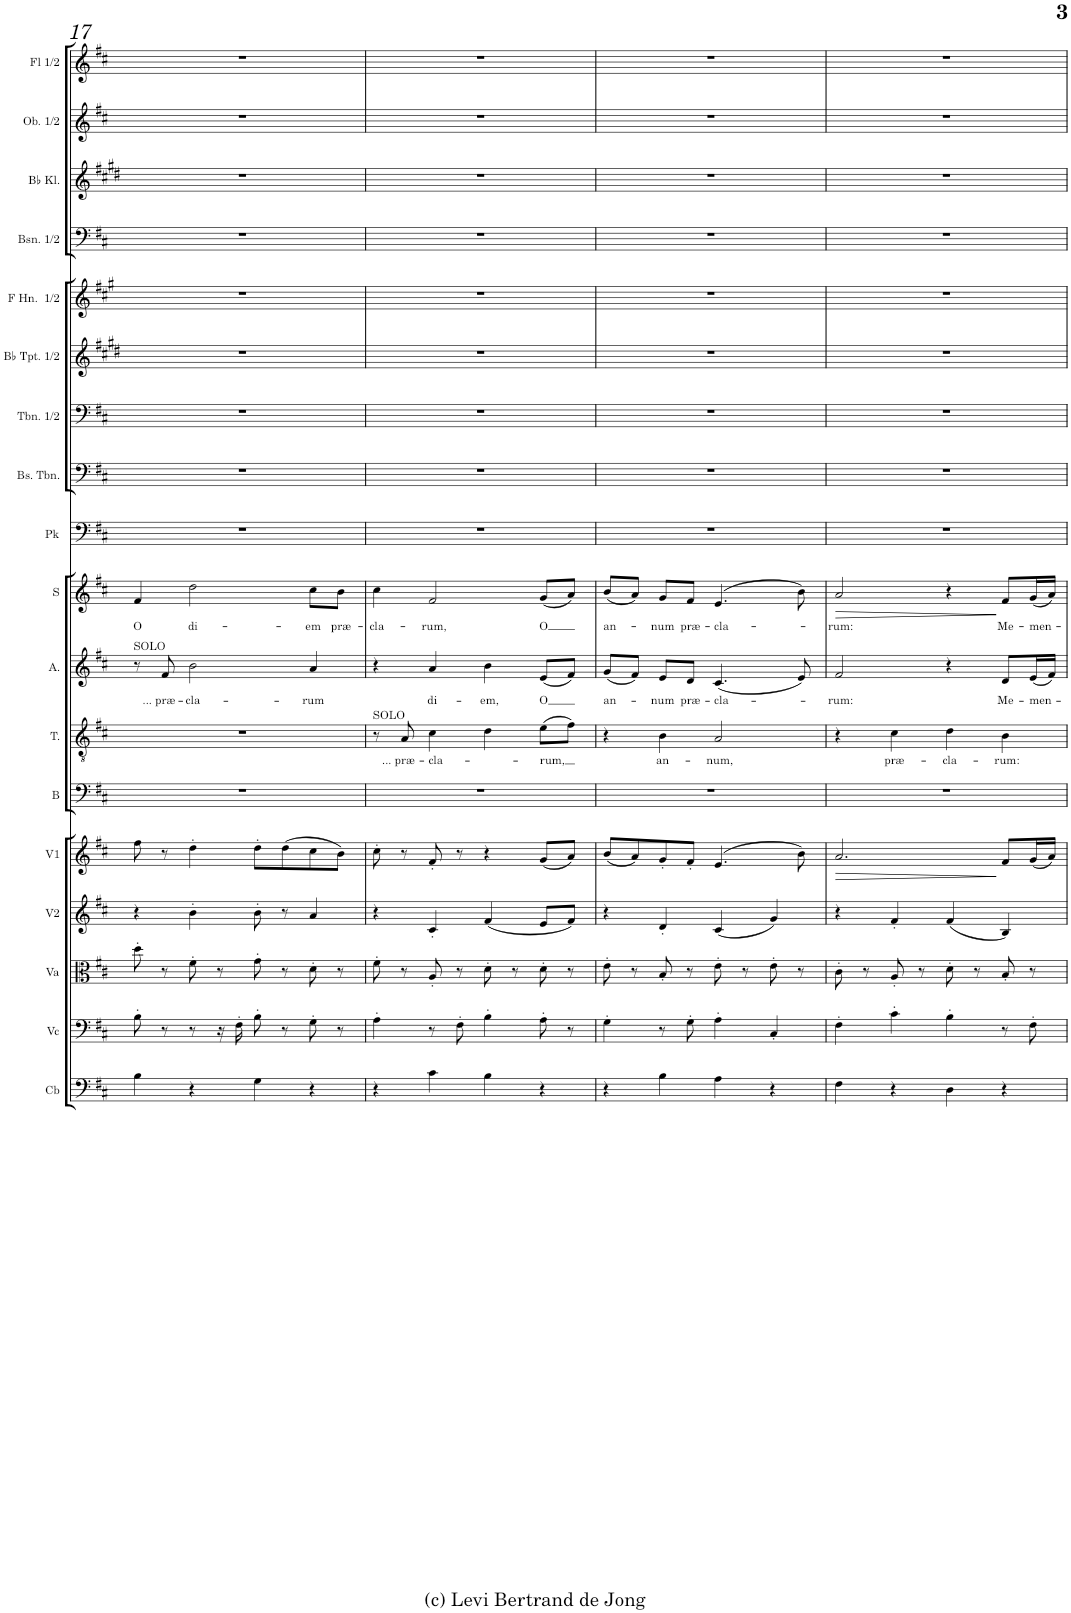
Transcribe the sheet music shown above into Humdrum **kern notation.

**kern	**kern	**kern	**kern	**kern	**dynam	**kern	**kern	**text	**kern	**text	**kern	**text	**dynam	**kern	**kern	**kern	**kern	**kern	**kern	**kern	**kern	**kern
*part18	*part17	*part16	*part15	*part14	*part14	*part13	*part12	*part12	*part11	*part11	*part10	*part10	*part10	*part9	*part8	*part7	*part6	*part5	*part4	*part3	*part2	*part1
*staff18	*staff17	*staff16	*staff15	*staff14	*staff14	*staff13	*staff12	*staff12	*staff11	*staff11	*staff10	*staff10	*staff10	*staff9	*staff8	*staff7	*staff6	*staff5	*staff4	*staff3	*staff2	*staff1
*I"Contrabasses	*I"Violoncellos	*I"Violas	*I"Violins 2	*I"Violins 1	*	*I"Bas	*I"Tenor	*	*I"Alt	*	*I"Sopraan	*	*	*I"Pauken	*I"Bas-trombone	*I"Trombone 1/2	*I"Trompet Bb 1/2	*I"F Horn 1/2	*I"Bassoon 1/2	*I"Klarinet in Bb	*I"Oboe 1/2	*I"Flute 1/2
*I'Cb	*I'Vc	*I'Va	*I'V2	*I'V1	*	*I'B	*I'T.	*	*I'A.	*	*I'S	*	*	*I'Pk	*I'Bs. Tbn.	*I'Tbn. 1/2	*	*I'F Hn.  1/2	*I'Bsn. 1/2	*	*I'Ob. 1/2	*I'Fl 1/2
!!LO:PB:g=z
*clefF4	*clefF4	*clefC3	*clefG2	*clefG2	*	*clefF4	*clefGv2	*	*clefG2	*	*clefG2	*	*	*clefF4	*clefF4	*clefF4	*clefG2	*clefG2	*clefF4	*clefG2	*clefG2	*clefG2
*Trd7c12	*	*	*	*	*	*	*	*	*	*	*	*	*	*	*	*	*Trd1c2	*Trd4c7	*	*Trd1c2	*	*
*k[f#c#]	*k[f#c#]	*k[f#c#]	*k[f#c#]	*k[f#c#]	*	*k[f#c#]	*k[f#c#]	*	*k[f#c#]	*	*k[f#c#]	*	*	*k[f#c#]	*k[f#c#]	*k[f#c#]	*k[f#c#g#d#]	*k[f#c#g#]	*k[f#c#]	*k[f#c#g#d#]	*k[f#c#]	*k[f#c#]
*M4/4	*M4/4	*M4/4	*M4/4	*M4/4	*	*M4/4	*M4/4	*	*M4/4	*	*M4/4	*	*	*M4/4	*M4/4	*M4/4	*M4/4	*M4/4	*M4/4	*M4/4	*M4/4	*M4/4
=17	=17	=17	=17	=17	=17	=17	=17	=17	=17	=17	=17	=17	=17	=17	=17	=17	=17	=17	=17	=17	=17	=17
!	!	!	!	!	!	!	!	!	!LO:TX:a:t=SOLO	!	!	!	!	!	!	!	!	!	!	!	!	!
!	!	!	!	!	!	!	!	!	!	!	!	!LO:LY:b	!	!	!	!	!	!	!	!	!	!
4B\	8B'\	8dd'\	4r	8ff#\	.	1r	1r	.	8r	.	4f#/	O	.	1r	1r	1r	1r	1r	1r	1r	1r	1r
!	!	!	!	!	!	!	!	!	!	!LO:LY:b	!	!	!	!	!	!	!	!	!	!	!	!
.	8r	8r	.	8r	.	.	.	.	8f#/	... præ-	.	.	.	.	.	.	.	.	.	.	.	.
!	!	!	!	!	!	!	!	!	!	!LO:LY:b	!	!LO:LY:b	!	!	!	!	!	!	!	!	!	!
4r	8r	8f#'\	4b'\	4dd'\	.	.	.	.	2b\	-cla-	2dd\	di-	.	.	.	.	.	.	.	.	.	.
.	16r	8r	.	.	.	.	.	.	.	.	.	.	.	.	.	.	.	.	.	.	.	.
.	16F#'\	.	.	.	.	.	.	.	.	.	.	.	.	.	.	.	.	.	.	.	.	.
4G\	8B'\	8g'\	8b'\	8dd'\L	.	.	.	.	.	.	.	.	.	.	.	.	.	.	.	.	.	.
.	8r	8r	8r	(>8dd\	.	.	.	.	.	.	.	.	.	.	.	.	.	.	.	.	.	.
!	!	!	!	!	!	!	!	!	!	!LO:LY:b	!	!LO:LY:b	!	!	!	!	!	!	!	!	!	!
4r	8G'\	8d'\	4a/	8cc#\	.	.	.	.	4a/	-rum	8cc#\L	-em	.	.	.	.	.	.	.	.	.	.
!	!	!	!	!	!	!	!	!	!	!	!	!LO:LY:b	!	!	!	!	!	!	!	!	!	!
.	8r	8r	.	8b\J)	.	.	.	.	.	.	8b\J	præ-	.	.	.	.	.	.	.	.	.	.
=18	=18	=18	=18	=18	=18	=18	=18	=18	=18	=18	=18	=18	=18	=18	=18	=18	=18	=18	=18	=18	=18	=18
!	!	!	!	!	!	!	!LO:TX:a:t=SOLO	!	!	!	!	!	!	!	!	!	!	!	!	!	!	!
!	!	!	!	!	!	!	!	!	!	!	!	!LO:LY:b	!	!	!	!	!	!	!	!	!	!
4r	4A'\	8f#'\	4r	8cc#'\	.	1r	8r	.	4r	.	4cc#\	-cla-	.	1r	1r	1r	1r	1r	1r	1r	1r	1r
!	!	!	!	!	!	!	!	!LO:LY:b	!	!	!	!	!	!	!	!	!	!	!	!	!	!
.	.	8r	.	8r	.	.	8A/	... præ-	.	.	.	.	.	.	.	.	.	.	.	.	.	.
!	!	!	!	!	!	!	!	!LO:LY:b	!	!LO:LY:b	!	!LO:LY:b	!	!	!	!	!	!	!	!	!	!
4c#\	8r	8A'/	4c#'/	8f#'/	.	.	4c#\	-cla-	4a/	di-	2f#/	-rum,	.	.	.	.	.	.	.	.	.	.
.	8F#'\	8r	.	8r	.	.	.	.	.	.	.	.	.	.	.	.	.	.	.	.	.	.
!	!	!	!	!	!	!	!	!	!	!LO:LY:b	!	!	!	!	!	!	!	!	!	!	!	!
4B\	4B'\	8d'\	(<4f#/	4r	.	.	4d\	.	4b\	-em,	.	.	.	.	.	.	.	.	.	.	.	.
.	.	8r	.	.	.	.	.	.	.	.	.	.	.	.	.	.	.	.	.	.	.	.
!	!	!	!	!	!	!	!	!LO:LY:b	!	!LO:LY:b	!	!LO:LY:b	!	!	!	!	!	!	!	!	!	!
4r	8A'\	8d'\	8e/L	(<8g/L	.	.	(>8e\L	-rum,	(<8e/L	O	(<8g/L	O	.	.	.	.	.	.	.	.	.	.
.	8r	8r	8f#/J)	8a/J)	.	.	8f#\J)	.	8f#/J)	.	8a/J)	.	.	.	.	.	.	.	.	.	.	.
=19	=19	=19	=19	=19	=19	=19	=19	=19	=19	=19	=19	=19	=19	=19	=19	=19	=19	=19	=19	=19	=19	=19
!	!	!	!	!	!	!	!	!	!	!LO:LY:b	!	!LO:LY:b	!	!	!	!	!	!	!	!	!	!
4r	4G'\	8e'\	4r	(<8b/L	.	1r	4r	.	(<8g/L	an-	(<8b/L	an-	.	1r	1r	1r	1r	1r	1r	1r	1r	1r
.	.	8r	.	8a/)	.	.	.	.	8f#/J)	.	8a/J)	.	.	.	.	.	.	.	.	.	.	.
!	!	!	!	!	!	!	!	!LO:LY:b	!	!LO:LY:b	!	!LO:LY:b	!	!	!	!	!	!	!	!	!	!
4B\	8r	8B'/	4d'/	8g'/	.	.	4B\	an-	8e/L	-num	8g/L	-num	.	.	.	.	.	.	.	.	.	.
!	!	!	!	!	!	!	!	!	!	!LO:LY:b	!	!LO:LY:b	!	!	!	!	!	!	!	!	!	!
.	8G'\	8r	.	8f#'/J	.	.	.	.	8d/J	præ-	8f#/J	præ-	.	.	.	.	.	.	.	.	.	.
!	!	!	!	!	!	!	!	!LO:LY:b	!	!LO:LY:b	!	!LO:LY:b	!	!	!	!	!	!	!	!	!	!
4A\	4A'\	8e'\	(<4c#/	(>4.e/	.	.	2A/	-num,	(<4.c#/	-cla-	(>4.e/	-cla-	.	.	.	.	.	.	.	.	.	.
.	.	8r	.	.	.	.	.	.	.	.	.	.	.	.	.	.	.	.	.	.	.	.
4r	4C#'/	8e'\	4g/)	.	.	.	.	.	.	.	.	.	.	.	.	.	.	.	.	.	.	.
.	.	8r	.	8b\)	.	.	.	.	8e/)	.	8b\)	.	.	.	.	.	.	.	.	.	.	.
=20	=20	=20	=20	=20	=20	=20	=20	=20	=20	=20	=20	=20	=20	=20	=20	=20	=20	=20	=20	=20	=20	=20
!	!	!	!	!	!LO:HP:b	!	!	!	!	!LO:LY:b	!	!LO:LY:b	!LO:HP:b	!	!	!	!	!	!	!	!	!
4F#\	4F#'\	8c#'\	4r	2.a/	>	1r	4r	.	2f#/	-rum:	2a/	-rum:	>	1r	1r	1r	1r	1r	1r	1r	1r	1r
.	.	8r	.	.	.	.	.	.	.	.	.	.	.	.	.	.	.	.	.	.	.	.
!	!	!	!	!	!	!	!	!LO:LY:b	!	!	!	!	!	!	!	!	!	!	!	!	!	!
4r	4c#'\	8A'/	4f#'/	.	.	.	4c#\	præ-	.	.	.	.	.	.	.	.	.	.	.	.	.	.
.	.	8r	.	.	.	.	.	.	.	.	.	.	.	.	.	.	.	.	.	.	.	.
!	!	!	!	!	!	!	!	!LO:LY:b	!	!	!	!	!	!	!	!	!	!	!	!	!	!
4D\	4B'\	8d'\	(<4f#/	.	.	.	4d\	-cla-	4r	.	4r	.	.	.	.	.	.	.	.	.	.	.
.	.	8r	.	.	.	.	.	.	.	.	.	.	.	.	.	.	.	.	.	.	.	.
!	!	!	!	!	!	!	!	!LO:LY:b	!	!LO:LY:b	!	!LO:LY:b	!	!	!	!	!	!	!	!	!	!
4r	8r	8B'/	4B/)	8f#/L	]	.	4B\	-rum:	8d/L	Me-	8f#/L	Me-	]	.	.	.	.	.	.	.	.	.
!	!	!	!	!	!	!	!	!	!	!LO:LY:b	!	!LO:LY:b	!	!	!	!	!	!	!	!	!	!
.	8F#'\	8r	.	(<16g/L	.	.	.	.	(<16e/L	-men-	(<16g/L	-men-	.	.	.	.	.	.	.	.	.	.
.	.	.	.	16a/JJ)	.	.	.	.	16f#/JJ)	.	16a/JJ)	.	.	.	.	.	.	.	.	.	.	.
=	=	=	=	=	=	=	=	=	=	=	=	=	=	=	=	=	=	=	=	=	=	=
*-	*-	*-	*-	*-	*-	*-	*-	*-	*-	*-	*-	*-	*-	*-	*-	*-	*-	*-	*-	*-	*-	*-
